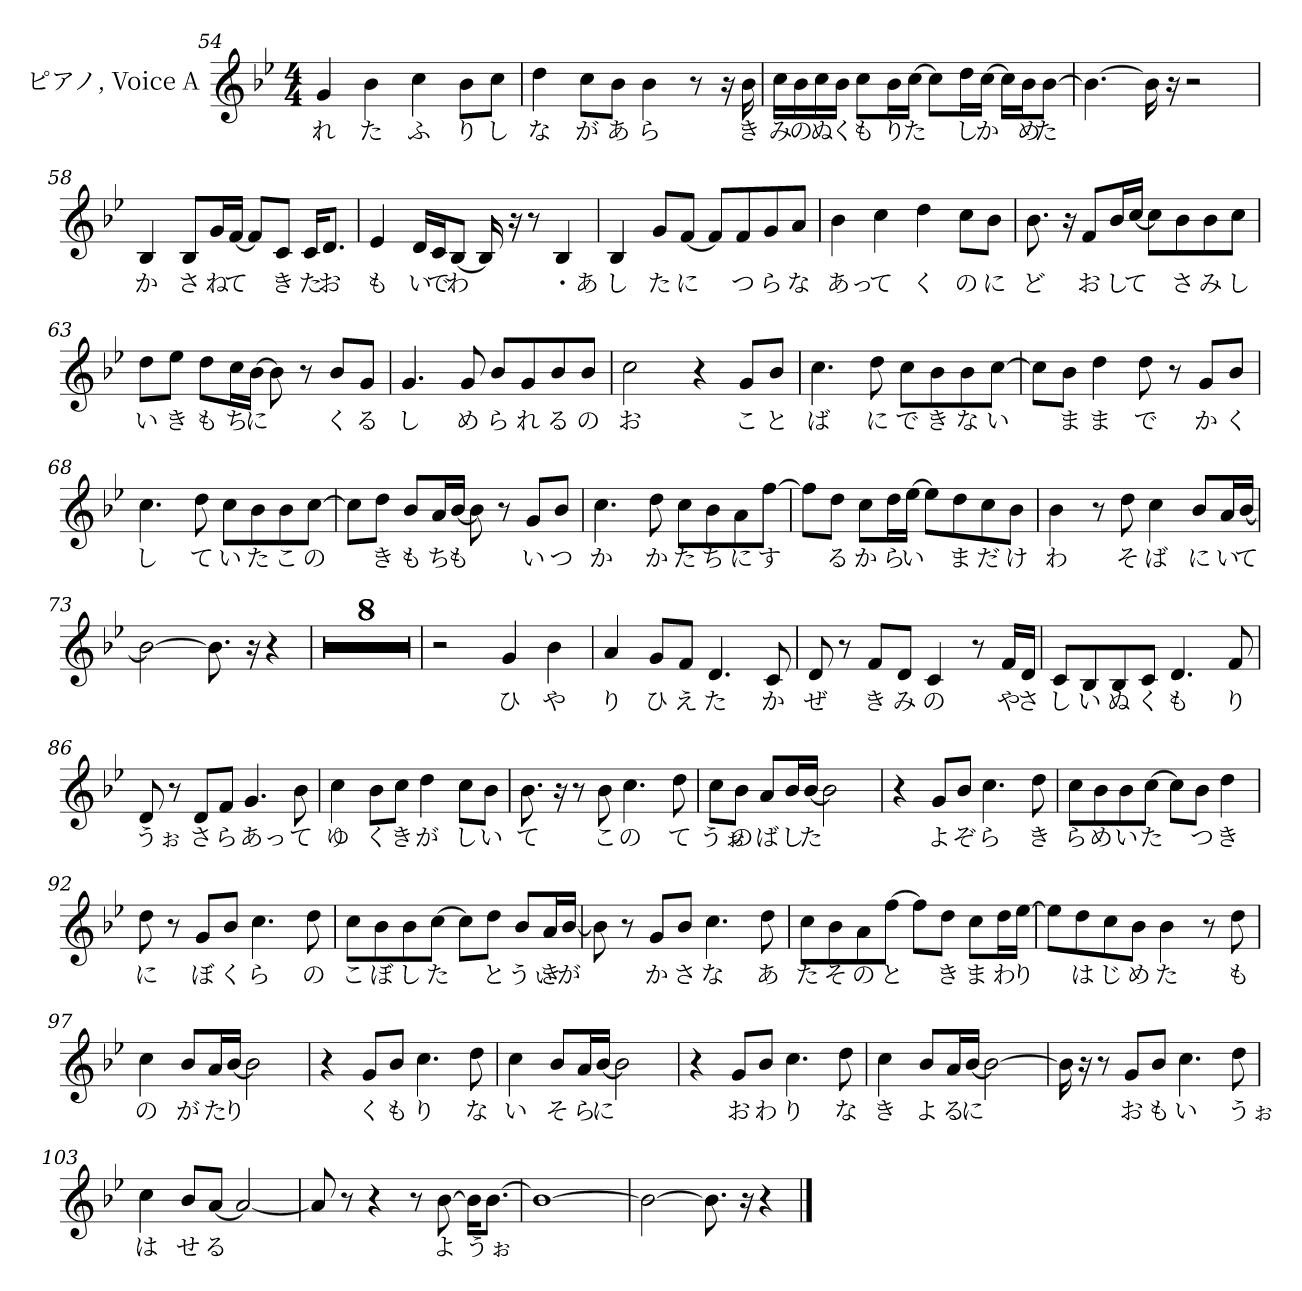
**kern	**text
*part1	*part1
*staff1	*staff1
*I"ピアノ, Voice A	*
*clefG2	*
*k[b-e-]	*
*M4/4	*
=54	=54
!	!LO:LY:b
4g/	れ
!	!LO:LY:b
4b-\	た
!	!LO:LY:b
4cc\	ふ
!	!LO:LY:b
8b-\L	り
!	!LO:LY:b
8cc\J	し
!!LO:LB:g=z
=55	=55
!	!LO:LY:b
4dd\	な
!	!LO:LY:b
8cc\L	が
!	!LO:LY:b
8b-\J	あ
!	!LO:LY:b
4b-\	ら
8r	.
16r	.
!	!LO:LY:b
16b-\	き
=56	=56
!	!LO:LY:b
16cc\LL	み
!	!LO:LY:b
16b-\	の
!	!LO:LY:b
16cc\	ぬ
!	!LO:LY:b
16b-\JJ	く
!	!LO:LY:b
8cc\L	も
!	!LO:LY:b
16b-\L	り
!	!LO:LY:b
[16cc\JJ	た
8cc\L]	.
!	!LO:LY:b
16dd\L	し
!	!LO:LY:b
[16cc\JJ	か
16cc\LL]	.
!	!LO:LY:b
16b-\J	め
!	!LO:LY:b
[8b-\J	た
=57	=57
4.b-\_	.
16b-\]	.
16r	.
2r	.
=58	=58
!	!LO:LY:b
4B-/	か
!	!LO:LY:b
8B-/L	さ
!	!LO:LY:b
16g/L	ね
!	!LO:LY:b
[16f/JJ	て
8f/L]	.
!	!LO:LY:b
8c/J	き
!	!LO:LY:b
16c/KL	た
!	!LO:LY:b
8.d/J	お
=59	=59
!	!LO:LY:b
4e-/	も
!	!LO:LY:b
16d/LL	い
!	!LO:LY:b
16c/J	で
!	!LO:LY:b
[8B-/J	わ
16B-/]	.
16r	.
8r	.
!	!LO:LY:b
4B-/	・あ
!!LO:LB:g=z
=60	=60
!	!LO:LY:b
4B-/	し
!	!LO:LY:b
8g/L	た
!	!LO:LY:b
[8f/J	に
8f/L]	.
!	!LO:LY:b
8f/	つ
!	!LO:LY:b
8g/	ら
!	!LO:LY:b
8a/J	な
=61	=61
!	!LO:LY:b
4b-\	あっ
!	!LO:LY:b
4cc\	て
!	!LO:LY:b
4dd\	く
!	!LO:LY:b
8cc\L	の
!	!LO:LY:b
8b-\J	に
=62	=62
!	!LO:LY:b
8.b-\	ど
16r	.
!	!LO:LY:b
8f/L	お
!	!LO:LY:b
16b-/L	し
!	!LO:LY:b
[16cc/JJ	て
8cc\L]	.
!	!LO:LY:b
8b-\	さ
!	!LO:LY:b
8b-\	み
!	!LO:LY:b
8cc\J	し
=63	=63
!	!LO:LY:b
8dd\L	い
!	!LO:LY:b
8ee-\J	き
!	!LO:LY:b
8dd\L	も
!	!LO:LY:b
16cc\L	ち
!	!LO:LY:b
[16b-\JJ	に
8b-\]	.
8r	.
!	!LO:LY:b
8b-/L	く
!	!LO:LY:b
8g/J	る
=64	=64
!	!LO:LY:b
4.g/	し
!	!LO:LY:b
8g/	め
!	!LO:LY:b
8b-/L	ら
!	!LO:LY:b
8g/	れ
!	!LO:LY:b
8b-/	る
!	!LO:LY:b
8b-/J	の
=65	=65
!	!LO:LY:b
2cc\	お
4r	.
!	!LO:LY:b
8g/L	こ
!	!LO:LY:b
8b-/J	と
!!LO:PB:g=z
=66	=66
!	!LO:LY:b
4.cc\	ば
!	!LO:LY:b
8dd\	に
!	!LO:LY:b
8cc\L	で
!	!LO:LY:b
8b-\	き
!	!LO:LY:b
8b-\	な
!	!LO:LY:b
[8cc\J	い
=67	=67
8cc\L]	.
!	!LO:LY:b
8b-\J	ま
!	!LO:LY:b
4dd\	ま
!	!LO:LY:b
8dd\	で
8r	.
!	!LO:LY:b
8g/L	か
!	!LO:LY:b
8b-/J	く
=68	=68
!	!LO:LY:b
4.cc\	し
!	!LO:LY:b
8dd\	て
!	!LO:LY:b
8cc\L	い
!	!LO:LY:b
8b-\	た
!	!LO:LY:b
8b-\	こ
!	!LO:LY:b
[8cc\J	の
=69	=69
8cc\L]	.
!	!LO:LY:b
8dd\J	き
!	!LO:LY:b
8b-/L	も
!	!LO:LY:b
16a/L	ち
!	!LO:LY:b
[16b-/JJ	も
8b-\]	.
8r	.
!	!LO:LY:b
8g/L	い
!	!LO:LY:b
8b-/J	つ
=70	=70
!	!LO:LY:b
4.cc\	か
!	!LO:LY:b
8dd\	か
!	!LO:LY:b
8cc\L	た
!	!LO:LY:b
8b-\	ち
!	!LO:LY:b
8a\	に
!	!LO:LY:b
[8ff\J	す
!!LO:LB:g=z
=71	=71
8ff\L]	.
!	!LO:LY:b
8dd\J	る
!	!LO:LY:b
8cc\L	か
!	!LO:LY:b
16dd\L	ら
!	!LO:LY:b
[16ee-\JJ	い
8ee-\L]	.
!	!LO:LY:b
8dd\	ま
!	!LO:LY:b
8cc\	だ
!	!LO:LY:b
8b-\J	け
=72	=72
!	!LO:LY:b
4b-\	わ
8r	.
!	!LO:LY:b
8dd\	そ
!	!LO:LY:b
4cc\	ば
!	!LO:LY:b
8b-/L	に
!	!LO:LY:b
16a/L	い
!	!LO:LY:b
[16b-/JJ	て
=73	=73
2b-\_	.
8.b-\]	.
16r	.
4r	.
=74	=74
1r	.
=75	=75
1r	.
=76	=76
1r	.
=77	=77
1r	.
=78	=78
1r	.
=79	=79
1r	.
=80	=80
1r	.
=81	=81
1r	.
!!LO:LB:g=z
=82	=82
2r	.
!	!LO:LY:b
4g/	ひ
!	!LO:LY:b
4b-\	や
=83	=83
!	!LO:LY:b
4a/	り
!	!LO:LY:b
8g/L	ひ
!	!LO:LY:b
8f/J	え
!	!LO:LY:b
4.d/	た
!	!LO:LY:b
8c/	か
=84	=84
!	!LO:LY:b
8d/	ぜ
8r	.
!	!LO:LY:b
8f/L	き
!	!LO:LY:b
8d/J	み
!	!LO:LY:b
4c/	の
8r	.
!	!LO:LY:b
16f/LL	や
!	!LO:LY:b
16d/JJ	さ
=85	=85
!	!LO:LY:b
8c/L	し
!	!LO:LY:b
8B-/	い
!	!LO:LY:b
8B-/	ぬ
!	!LO:LY:b
8c/J	く
!	!LO:LY:b
4.d/	も
!	!LO:LY:b
8f/	り
=86	=86
!	!LO:LY:b
8d/	うぉ
8r	.
!	!LO:LY:b
8d/L	さ
!	!LO:LY:b
8f/J	ら
!	!LO:LY:b
4.g/	あっ
!	!LO:LY:b
8b-\	て
=87	=87
!	!LO:LY:b
4cc\	ゆ
!	!LO:LY:b
8b-\L	く
!	!LO:LY:b
8cc\J	き
!	!LO:LY:b
4dd\	が
!	!LO:LY:b
8cc\L	し
!	!LO:LY:b
8b-\J	い
!!LO:LB:g=z
=88	=88
!	!LO:LY:b
8.b-\	て
16r	.
8r	.
!	!LO:LY:b
8b-\	こ
!	!LO:LY:b
4.cc\	の
!	!LO:LY:b
8dd\	て
=89	=89
!	!LO:LY:b
8cc\L	うぉ
!	!LO:LY:b
8b-\J	の
!	!LO:LY:b
8a/L	ば
!	!LO:LY:b
16b-/L	し
!	!LO:LY:b
[16b-/JJ	た
2b-\]	.
=90	=90
4r	.
!	!LO:LY:b
8g/L	よ
!	!LO:LY:b
8b-/J	ぞ
!	!LO:LY:b
4.cc\	ら
!	!LO:LY:b
8dd\	き
=91	=91
!	!LO:LY:b
8cc\L	ら
!	!LO:LY:b
8b-\	め
!	!LO:LY:b
8b-\	い
!	!LO:LY:b
[8cc\J	た
8cc\L]	.
!	!LO:LY:b
8b-\J	つ
!	!LO:LY:b
4dd\	き
=92	=92
!	!LO:LY:b
8dd\	に
8r	.
!	!LO:LY:b
8g/L	ぼ
!	!LO:LY:b
8b-/J	く
!	!LO:LY:b
4.cc\	ら
!	!LO:LY:b
8dd\	の
=93	=93
!	!LO:LY:b
8cc\L	こ
!	!LO:LY:b
8b-\	ぼ
!	!LO:LY:b
8b-\	し
!	!LO:LY:b
[8cc\J	た
8cc\L]	.
!	!LO:LY:b
8dd\J	と
!	!LO:LY:b
8b-/L	うぃ
!	!LO:LY:b
16a/L	き
!	!LO:LY:b
[16b-/JJ	が
!!LO:LB:g=z
=94	=94
8b-\]	.
8r	.
!	!LO:LY:b
8g/L	か
!	!LO:LY:b
8b-/J	さ
!	!LO:LY:b
4.cc\	な
!	!LO:LY:b
8dd\	あ
=95	=95
!	!LO:LY:b
8cc\L	た
!	!LO:LY:b
8b-\	そ
!	!LO:LY:b
8a\	の
!	!LO:LY:b
[8ff\J	と
8ff\L]	.
!	!LO:LY:b
8dd\J	き
!	!LO:LY:b
8cc\L	ま
!	!LO:LY:b
16dd\L	わ
!	!LO:LY:b
[16ee-\JJ	り
=96	=96
8ee-\L]	.
!	!LO:LY:b
8dd\	は
!	!LO:LY:b
8cc\	じ
!	!LO:LY:b
8b-\J	め
!	!LO:LY:b
4b-\	た
8r	.
!	!LO:LY:b
8dd\	も
=97	=97
!	!LO:LY:b
4cc\	の
!	!LO:LY:b
8b-/L	が
!	!LO:LY:b
16a/L	た
!	!LO:LY:b
[16b-/JJ	り
2b-\]	.
=98	=98
4r	.
!	!LO:LY:b
8g/L	く
!	!LO:LY:b
8b-/J	も
!	!LO:LY:b
4.cc\	り
!	!LO:LY:b
8dd\	な
=99	=99
!	!LO:LY:b
4cc\	い
!	!LO:LY:b
8b-/L	そ
!	!LO:LY:b
16a/L	ら
!	!LO:LY:b
[16b-/JJ	に
2b-\]	.
!!LO:LB:g=z
=100	=100
4r	.
!	!LO:LY:b
8g/L	お
!	!LO:LY:b
8b-/J	わ
!	!LO:LY:b
4.cc\	り
!	!LO:LY:b
8dd\	な
=101	=101
!	!LO:LY:b
4cc\	き
!	!LO:LY:b
8b-/L	よ
!	!LO:LY:b
16a/L	る
!	!LO:LY:b
[16b-/JJ	に
2b-\_	.
=102	=102
16b-\]	.
16r	.
8r	.
!	!LO:LY:b
8g/L	お
!	!LO:LY:b
8b-/J	も
!	!LO:LY:b
4.cc\	い
!	!LO:LY:b
8dd\	うぉ
=103	=103
!	!LO:LY:b
4cc\	は
!	!LO:LY:b
8b-/L	せ
!	!LO:LY:b
[8a/J	る
2a/_	.
=104	=104
8a/]	.
8r	.
4r	.
8r	.
!	!LO:LY:b
[8b-\	よ
16b-\KL]	.
!	!LO:LY:b
[8.b-\J	うぉ
=105	=105
1b-_	.
=106	=106
2b-\_	.
8.b-\]	.
16r	.
4r	.
==	==
*-	*-
